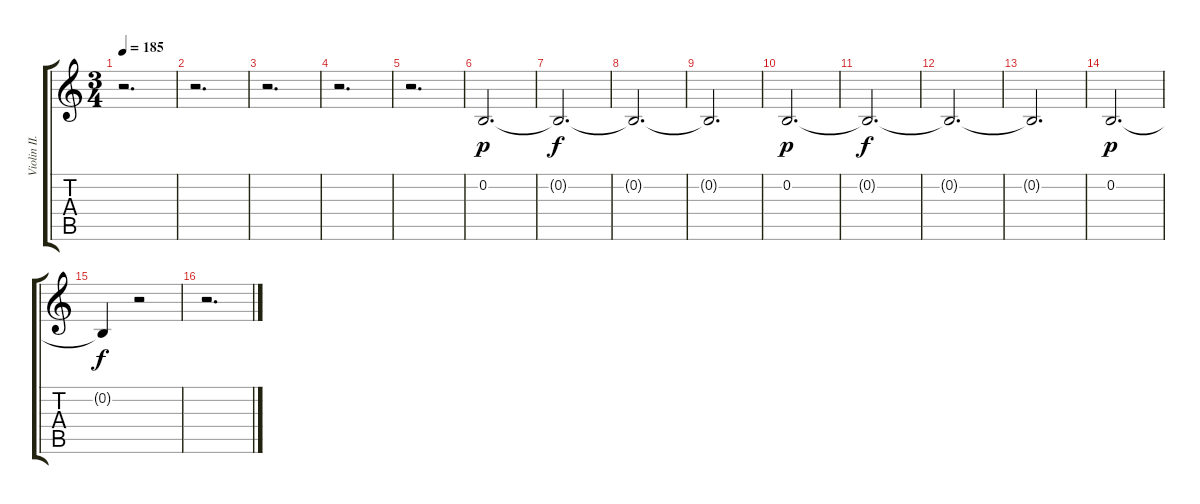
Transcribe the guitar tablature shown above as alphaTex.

\track ("Violin II." "Violin II.") {instrument stringensemble2}
\staff {score tabs}
\tuning (E4 B3 G3 D3 A2 E2) {hide}
\ts (3 4)
\tempo 185
\clef g2
\ks c
r.2{d dy f} |
r.2{d} |
r.2{d} |
r.2{d} |
r.2{d} |
0.2.2{d dy p instrument stringensemble2} |
0.2{t}.2{d dy f} |
0.2{t}.2{d} |
0.2{t}.2{d} |
0.2.2{d dy p} |
0.2{t}.2{d dy f} |
0.2{t}.2{d} |
0.2{t}.2{d} |
0.2.2{d dy p} |
0.2{t}.4{dy f} r.2 |
r.2{d}
